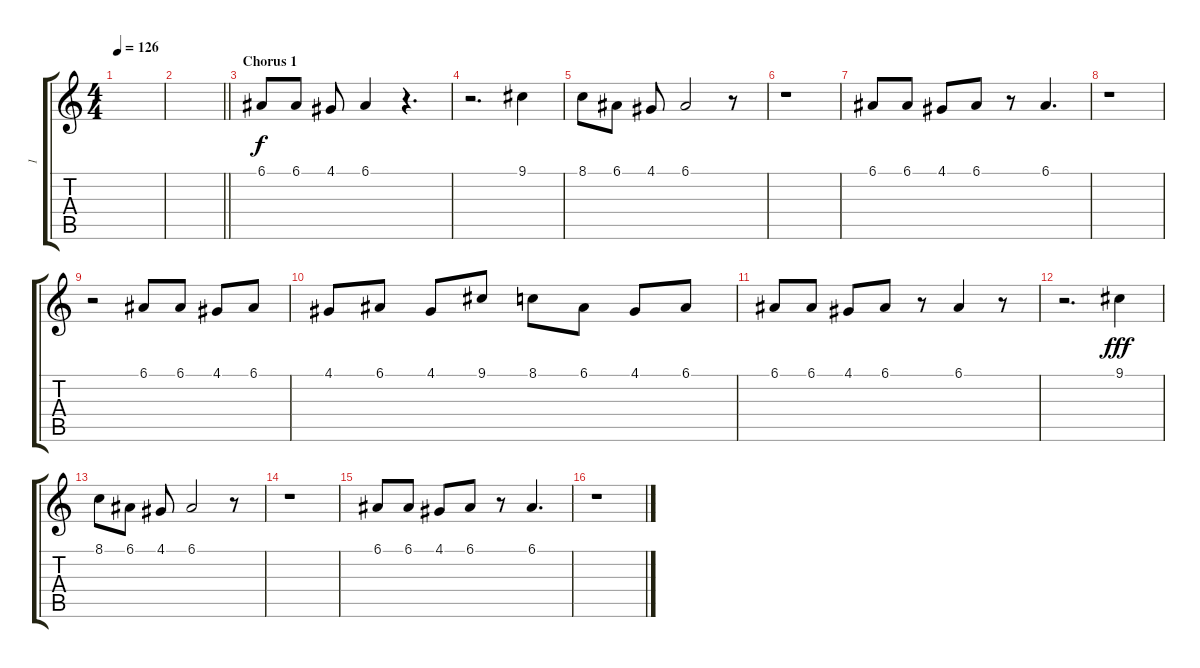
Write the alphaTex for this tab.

\track ("1" "1") {instrument voiceoohs}
\staff {score tabs}
\tuning (E4 B3 G3 D3 A2 E2) {hide}
\ts (4 4)
\tempo 126
\clef g2
\ks c
|
\barLineRight lightlight
|
\section ("" "Chorus 1")
6.1.8 6.1.8 4.1.8 6.1.4 r.4{d} |
r.2{d} 9.1.4 |
8.1.8 6.1.8 4.1.8 6.1.2 r.8 |
r.1 |
6.1.8 6.1.8 4.1.8 6.1.8 r.8 6.1.4{d} |
r.1 |
r.2 6.1.8 6.1.8 4.1.8 6.1.8 |
4.1.8 6.1.8 4.1.8 9.1.8 8.1.8 6.1.8 4.1.8 6.1.8 |
6.1.8{dy f} 6.1.8 4.1.8 6.1.8 r.8 6.1.4 r.8 |
r.2{d} 9.1.4{dy fff} |
8.1.8 6.1.8 4.1.8 6.1.2 r.8 |
r.1 |
6.1.8 6.1.8 4.1.8 6.1.8 r.8 6.1.4{d} |
r.1
